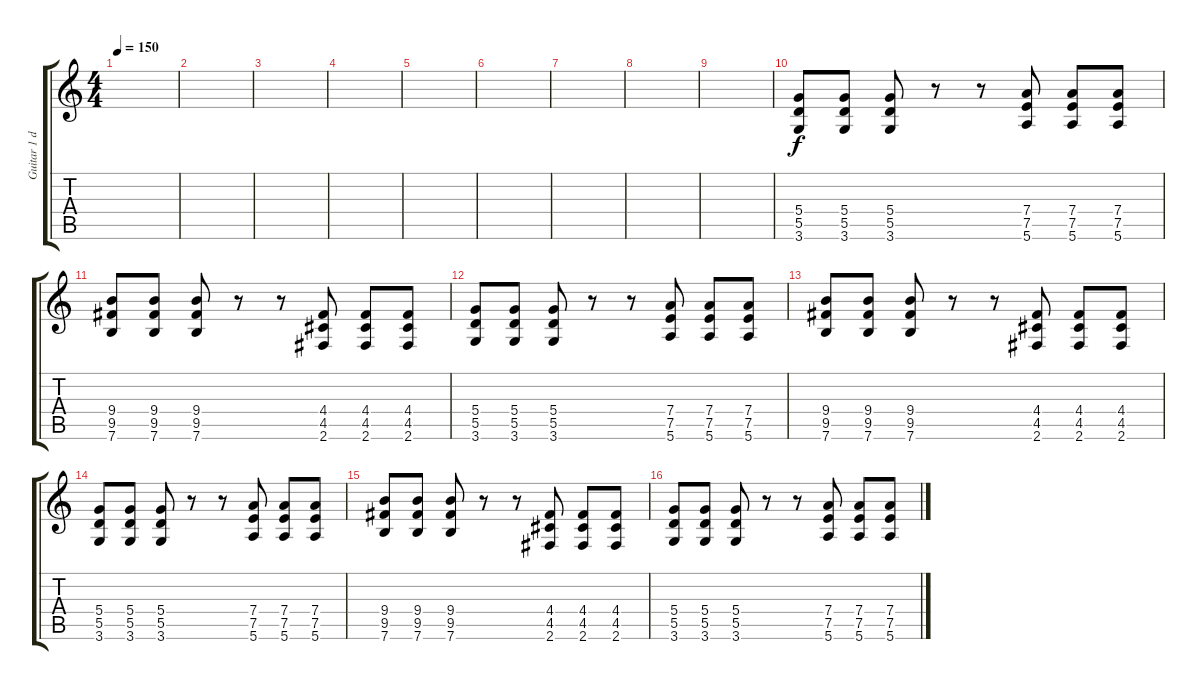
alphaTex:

\track ("Guitar 1 distort" "Guitar 1 d") {solo instrument distortionguitar}
\staff {score tabs}
\tuning (E4 B3 G3 D3 A2 E2) {hide}
\ts (4 4)
\tempo 150
\clef g2
\ks c
|
|
|
|
|
|
|
|
|
(5.4 5.5 3.6).8 (5.4 5.5 3.6).8 (5.4 5.5 3.6).8 r.8 r.8 (7.4 7.5 5.6).8 (7.4 7.5 5.6).8 (7.4 7.5 5.6).8 |
(9.4 9.5 7.6).8 (9.4 9.5 7.6).8 (9.4 9.5 7.6).8 r.8 r.8 (4.4 4.5 2.6).8 (4.4 4.5 2.6).8 (4.4 4.5 2.6).8 |
(5.4 5.5 3.6).8 (5.4 5.5 3.6).8 (5.4 5.5 3.6).8 r.8 r.8 (7.4 7.5 5.6).8 (7.4 7.5 5.6).8 (7.4 7.5 5.6).8 |
(9.4 9.5 7.6).8 (9.4 9.5 7.6).8 (9.4 9.5 7.6).8 r.8 r.8 (4.4 4.5 2.6).8 (4.4 4.5 2.6).8 (4.4 4.5 2.6).8 |
(5.4 5.5 3.6).8 (5.4 5.5 3.6).8 (5.4 5.5 3.6).8 r.8 r.8 (7.4 7.5 5.6).8 (7.4 7.5 5.6).8 (7.4 7.5 5.6).8 |
(9.4 9.5 7.6).8 (9.4 9.5 7.6).8 (9.4 9.5 7.6).8 r.8 r.8 (4.4 4.5 2.6).8 (4.4 4.5 2.6).8 (4.4 4.5 2.6).8 |
(5.4 5.5 3.6).8 (5.4 5.5 3.6).8 (5.4 5.5 3.6).8 r.8 r.8 (7.4 7.5 5.6).8 (7.4 7.5 5.6).8 (7.4 7.5 5.6).8
